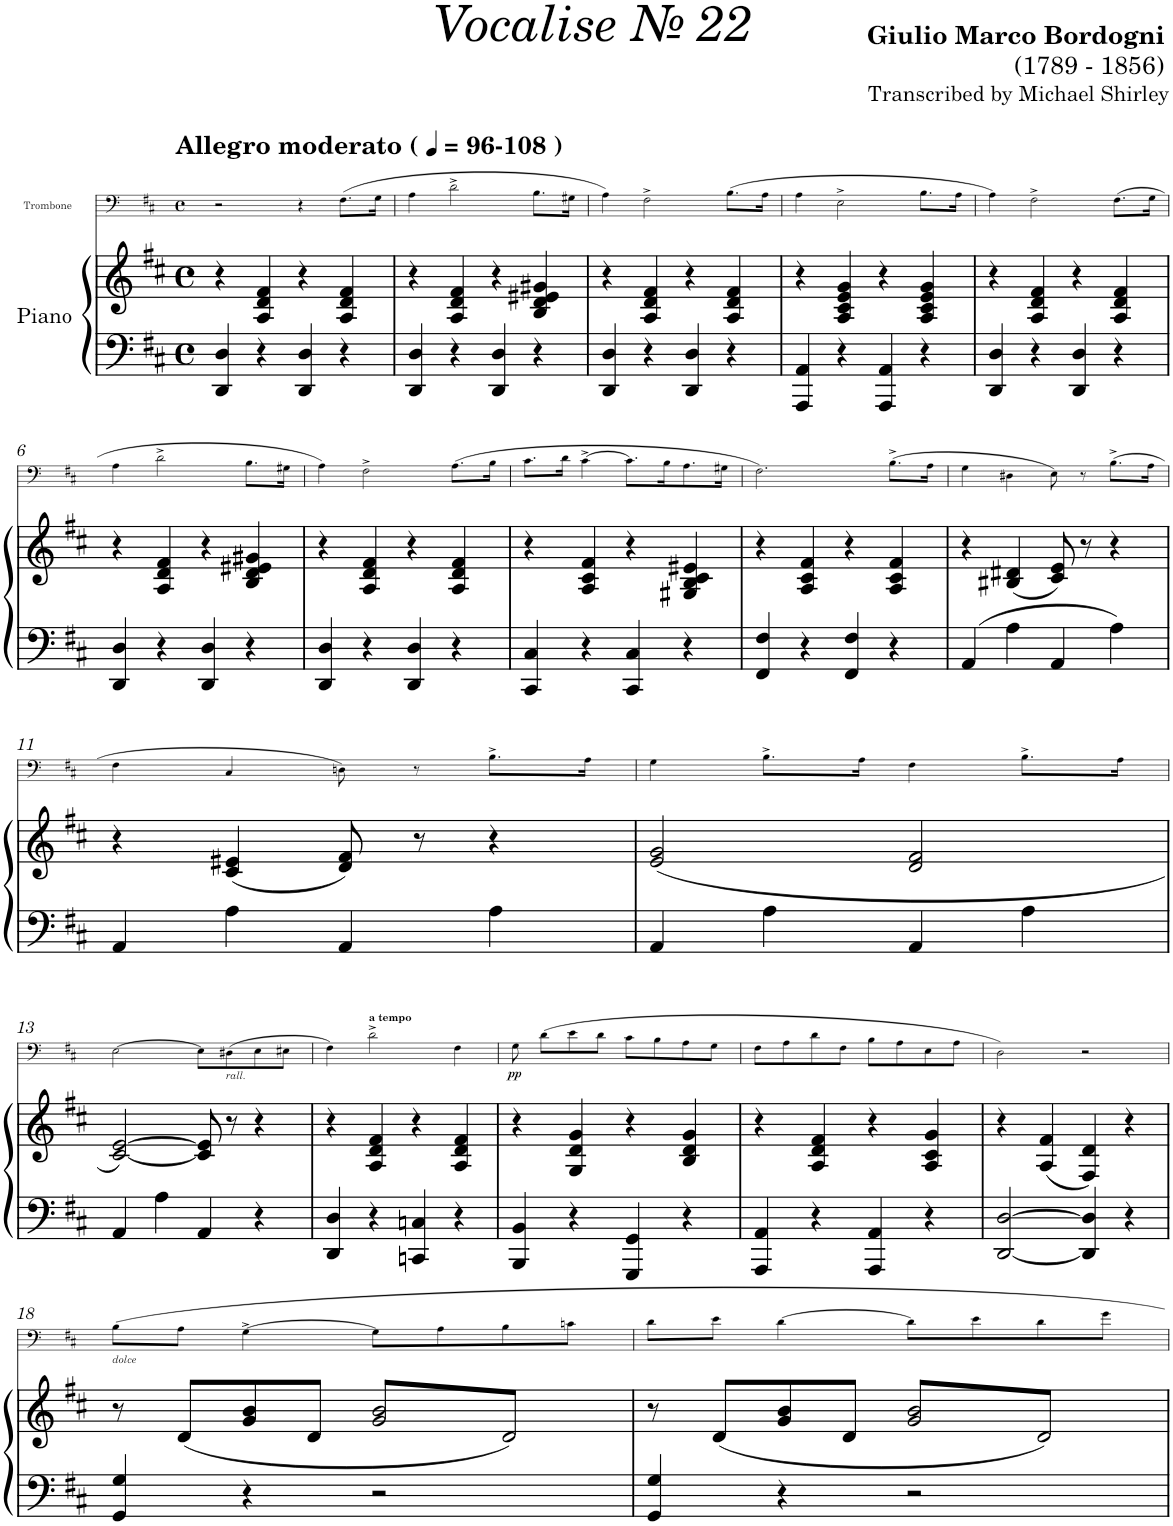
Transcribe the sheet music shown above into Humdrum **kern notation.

**kern	**kern	**kern	**dynam
*part2	*part2	*part1	*part1
*staff3	*staff2	*staff1	*staff1
*I"Piano	*	*I"Trombone	*
*I'Pno	*	*I'Trb	*
*	*	*stria5	*
*clefF4	*clefG2	*clefF4	*
*k[f#c#]	*k[f#c#]	*k[f#c#]	*
*M4/4	*M4/4	*M4/4	*
*met(c)	*met(c)	*met(c)	*
*MM96	*MM96	*MM96	*
=1	=1	=1	=1
!	!	!LO:TX:a:B:t=Allegro moderato (	!
!	!	!LO:TX:a:B:t=-108 )	!
4DD/ 4D/	4r	2r	.
4r	4A/ 4d/ 4f#/	.	.
4DD/ 4D/	4r	4r	.
4r	4A/ 4d/ 4f#/	(8.F#\L	.
.	.	16G\Jk	.
=2	=2	=2	=2
4DD/ 4D/	4r	4A\	.
4r	4A/ 4d/ 4f#/	2d^\	.
4DD/ 4D/	4r	.	.
4r	4B/ 4d/ 4e#X/ 4g#X/	8.B\L	.
.	.	16G#X\Jk	.
=3	=3	=3	=3
4DD/ 4D/	4r	4A\)	.
4r	4A/ 4d/ 4f#/	2F#^\	.
4DD/ 4D/	4r	.	.
4r	4A/ 4d/ 4f#/	(8.B\L	.
.	.	16A\Jk	.
=4	=4	=4	=4
4AAA/ 4AA/	4r	4A\	.
4r	4A/ 4c#/ 4e/ 4g/	2E^\	.
4AAA/ 4AA/	4r	.	.
4r	4A/ 4c#/ 4e/ 4g/	8.B\L	.
.	.	16A\Jk	.
=5	=5	=5	=5
4DD/ 4D/	4r	4A\)	.
4r	4A/ 4d/ 4f#/	2F#^\	.
4DD/ 4D/	4r	.	.
4r	4A/ 4d/ 4f#/	(8.F#\L	.
.	.	16G\Jk	.
!!LO:LB:g=z
=6	=6	=6	=6
4DD/ 4D/	4r	4A\	.
4r	4A/ 4d/ 4f#/	2d^\	.
4DD/ 4D/	4r	.	.
4r	4B/ 4d/ 4e#X/ 4g#X/	8.B\L	.
.	.	16G#X\Jk	.
=7	=7	=7	=7
4DD/ 4D/	4r	4A\)	.
4r	4A/ 4d/ 4f#/	2F#^\	.
4DD/ 4D/	4r	.	.
4r	4A/ 4d/ 4f#/	(8.A\L	.
.	.	16B\Jk	.
=8	=8	=8	=8
4CC#/ 4C#/	4r	8.c#\L	.
.	.	16d\Jk	.
4r	4A/ 4c#/ 4f#/	[>4c#^\	.
4CC#/ 4C#/	4r	8.c#\L]	.
.	.	16B\K	.
4r	4G#X/ 4B/ 4c#/ 4e#X/	8.A\	.
.	.	16G#X\Jk	.
=9	=9	=9	=9
4FF#/ 4F#/	4r	2.F#\)	.
4r	4A/ 4c#/ 4f#/	.	.
4FF#/ 4F#/	4r	.	.
4r	4A/ 4c#/ 4f#/	(>8.B^\L	.
.	.	16A\Jk	.
=10	=10	=10	=10
4AA/	4r	4G\	.
4A\	(4B#X/ 4d#X/	4D#X\	.
4AA/	8c#/ 8e/)	8E\)	.
.	8r	8r	.
4A\	4r	(>8.B^\L	.
.	.	16A\Jk	.
!!LO:LB:g=z
=11	=11	=11	=11
4AA/	4r	4F#\	.
4A\	(4c#/ 4e#X/	4C#/	.
4AA/	8d/ 8f#/)	8Dn\)	.
.	8r	8r	.
4A\	4r	8.B^\L	.
.	.	16A\Jk	.
=12	=12	=12	=12
4AA/	(2e/ 2g/	4G\	.
4A\	.	8.B^\L	.
.	.	16A\Jk	.
4AA/	2d/ 2f#/	4F#\	.
4A\	.	8.B^\L	.
.	.	16A\Jk	.
!!LO:LB:g=z
=13	=13	=13	=13
4AA/	[2c#/ [2e/)	[>2E\	.
4A\	.	.	.
4AA/	8c#/] 8e/]	8E\L]	.
!	!	!LO:TX:b:i:t=rall.	!
.	8r	(>8D#X\	.
4r	4r	8E\	.
.	.	8E#X\J	.
=14	=14	=14	=14
4DD/ 4D/	4r	4F#\)	.
!	!	!LO:TX:a:B:t=a tempo	!
4r	4A/ 4d/ 4f#/	2d^\	.
4CCn/ 4Cn/	4r	.	.
4r	4A/ 4d/ 4f#/	4F#\	.
=15	=15	=15	=15
!	!	!	!LO:DY:b
4BBB/ 4BB/	4r	8G\	pp
.	.	(>8d\L	.
4r	4G/ 4d/ 4g/	8e\	.
.	.	8d\J	.
4GGG/ 4GG/	4r	8c#\L	.
.	.	8B\	.
4r	4B/ 4d/ 4g/	8A\	.
.	.	8G\J	.
=16	=16	=16	=16
4AAA/ 4AA/	4r	8F#\L	.
.	.	8A\	.
4r	4A/ 4d/ 4f#/	8d\	.
.	.	8F#\J	.
4AAA/ 4AA/	4r	8B\L	.
.	.	8A\	.
4r	4A/ 4c#/ 4g/	8E\	.
.	.	8A\J	.
=17	=17	=17	=17
[2DD/ [2D/	4r	2D\)	.
.	(4A/ 4f#/	.	.
4DD/] 4D/]	4F#/ 4d/)	2r	.
4r	4r	.	.
!!LO:LB:g=z
=18	=18	=18	=18
!	!	!LO:TX:b:i:t=dolce	!
4GG/ 4G/	8r	8B\L	.
.	(8d/L	8A\J	.
4r	8g/ 8b/	[>4G^\	.
.	8d/J	.	.
*	*tremolo	*	*
2r	16g/ 16b/LL	8G\L]	.
.	16d/)	.	.
.	16g/ 16b/	8A\	.
.	16d/)	.	.
.	16g/ 16b/	8B\	.
.	16d/)	.	.
.	16g/ 16b/	8cn\J	.
.	16d/)JJ	.	.
*	*Xtremolo	*	*
=19	=19	=19	=19
4GG/ 4G/	8r	8d\L	.
.	.	.	.
.	(8d/L	8e\J	.
.	.	.	.
4r	8g/ 8b/	[>4d\	.
.	8d/J	.	.
*	*tremolo	*	*
2r	16g/ 16b/LL	8d\L]	.
.	16d/)	.	.
.	16g/ 16b/	8e\	.
.	16d/)	.	.
.	16g/ 16b/	8d\	.
.	16d/)	.	.
.	16g/ 16b/	8g\J	.
.	16d/)JJ	.	.
*	*Xtremolo	*	*
.	.	.	.
.	.	.	.
.	.	.	.
.	.	.	.
=	=	=	=
*-	*-	*-	*-
